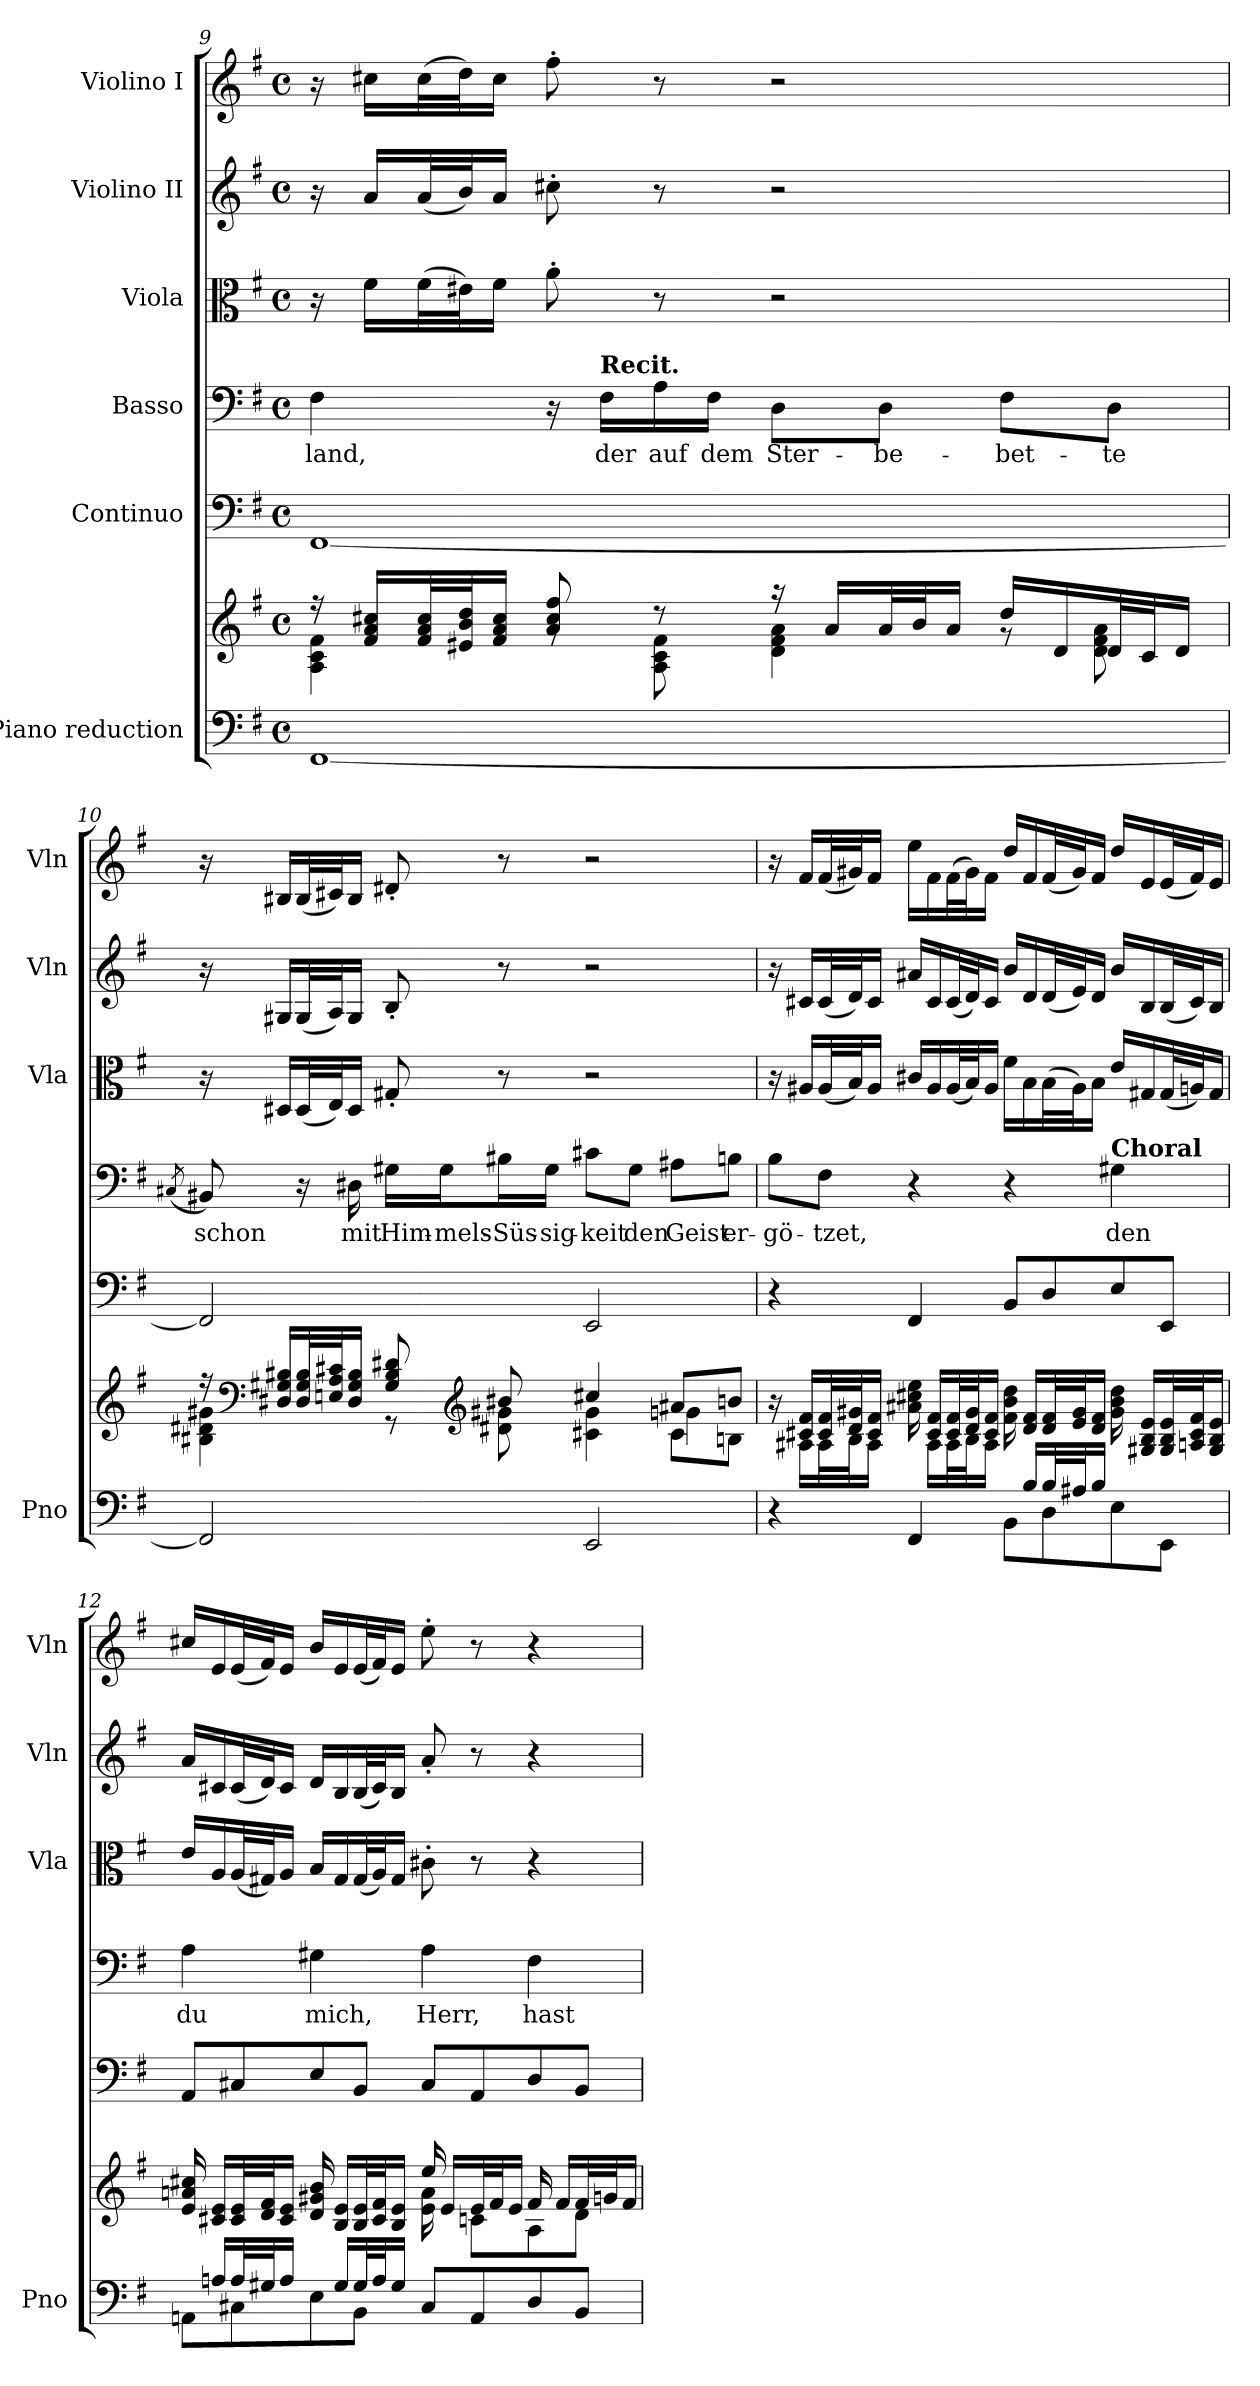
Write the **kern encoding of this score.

**kern	**kern	**kern	**kern	**text	**kern	**kern	**kern
*part6	*part6	*part5	*part4	*part4	*part3	*part2	*part1
*staff7	*staff6	*staff5	*staff4	*staff4	*staff3	*staff2	*staff1
*I"Piano reduction	*	*I"Continuo	*I"Basso	*	*I"Viola	*I"Violino II	*I"Violino I
*I'Pno	*	*	*	*	*I'Vla	*I'Vln	*I'Vln
!!LO:PB:g=z
*clefF4	*clefG2	*clefF4	*clefF4	*	*clefC3	*clefG2	*clefG2
*k[f#]	*k[f#]	*k[f#]	*k[f#]	*	*k[f#]	*k[f#]	*k[f#]
*M4/4	*M4/4	*M4/4	*M4/4	*	*M4/4	*M4/4	*M4/4
*met(c)	*met(c)	*met(c)	*met(c)	*	*met(c)	*met(c)	*met(c)
=9	=9	=9	=9	=9	=9	=9	=9
*	*^	*	*	*	*	*	*
!	!	!	!	!	!LO:LY:b	!	!	!
[1FF#	16r	4A\ 4c\ 4f#\	[1FF#	4F#\	-land,	16r	16r	16r
.	16f#/ 16a/ 16cc#X/LL	.	.	.	.	16f#\LL	16a/LL	16cc#X\LL
.	32f#/ 32a/ 32cc#/L	.	.	.	.	(>32f#\L	(<32a/L	(>32cc#\L
.	32e#X/ 32b/ 32dd/J	.	.	.	.	32e#X\J)	32b/J)	32dd\J)
.	16f#/ 16a/ 16cc#/JJ	.	.	.	.	16f#\JJ	16a/JJ	16cc#\JJ
.	8a/ 8cc#/ 8ff#/	8rg	.	16r	.	8a'\	8cc#X'\	8ff#'\
!	!	!	!	!LO:TX:a:B:t=Recit.	!	!	!	!
!	!	!	!	!	!LO:LY:b	!	!	!
.	.	.	.	16F#\LL	der	.	.	.
!	!	!	!	!	!LO:LY:b	!	!	!
.	8r	8A\ 8c\ 8f#\	.	16A\	auf	8r	8r	8r
!	!	!	!	!	!LO:LY:b	!	!	!
.	.	.	.	16F#\JJ	dem	.	.	.
!	!	!	!	!	!LO:LY:b	!	!	!
.	16r	4d\ 4f#\ 4a\	.	8D\L	Ster-	2r	2r	2r
.	16a/LL	.	.	.	.	.	.	.
!	!	!	!	!	!LO:LY:b	!	!	!
.	32a/L	.	.	8D\J	-be-	.	.	.
.	32b/J	.	.	.	.	.	.	.
.	16a/JJ	.	.	.	.	.	.	.
!	!	!	!	!	!LO:LY:b	!	!	!
.	16dd/LL	8rg	.	8F#\L	-bet-	.	.	.
.	16d/	.	.	.	.	.	.	.
!	!	!	!	!	!LO:LY:b	!	!	!
.	32d/L	8d\ 8f#\ 8a\	.	8D\J	-te	.	.	.
.	32c/J	.	.	.	.	.	.	.
.	16d/JJ	.	.	.	.	.	.	.
*	*v	*v	*	*	*	*	*	*
=10	=10	=10	=10	=10	=10	=10	=10
.	.	.	(<8qC#X/	.	.	.	.
*	*^	*	*	*	*	*	*
*	*	*^	*	*	*	*	*	*
!	!	!	!	!	!	!LO:LY:b	!	!	!
2FF#/]	16r	4B#X\ 4d#X\ 4g#X\	2ryy	2FF#/]	8BB#X/)	schon	16r	16r	16r
*	*clefF4	*	*	*	*	*	*	*	*
.	16D#X/ 16G#X/ 16B#X/LL	.	.	.	.	.	16D#X/LL	16G#X/LL	16B#X/LL
.	32D#/ 32G#/ 32B#/L	.	.	.	16r	.	(<32D#/L	(<32G#/L	(<32B#/L
.	32En/ 32A/ 32c#X/J	.	.	.	.	.	32E/J)	32A/J)	32c#X/J)
!	!	!	!	!	!	!LO:LY:b	!	!	!
.	16D#/ 16G#/ 16B#/JJ	.	.	.	16D#X\	mit	16D#/JJ	16G#/JJ	16B#/JJ
!	!	!	!	!	!	!LO:LY:b	!	!	!
.	8G#/ 8B#/ 8d#X/	8r	.	.	16G#X\LL	Him-	8G#X'/	8B'/	8d#X'/
!	!	!	!	!	!	!LO:LY:b	!	!	!
.	.	.	.	.	16G#\J	-mels-	.	.	.
*	*clefG2	*	*	*	*	*	*	*	*
!	!	!	!	!	!	!LO:LY:b	!	!	!
.	8b#X/	8d#X\ 8g#X\	.	.	16B#X\L	-Süs-	8r	8r	8r
!	!	!	!	!	!	!LO:LY:b	!	!	!
.	.	.	.	.	16G#\JJ	-sig-	.	.	.
!	!	!	!	!	!	!LO:LY:b	!	!	!
2EE/	4cc#X/	4c#X\ 4g#\	4ryy	2EE/	8c#X\L	-keit	2r	2r	2r
!	!	!	!	!	!	!LO:LY:b	!	!	!
.	.	.	.	.	8G#\J	den	.	.	.
!	!	!	!	!	!	!LO:LY:b	!	!	!
.	8a#X/L	8c#\L	4gn\	.	8A#X\L	Geist	.	.	.
!	!	!	!	!	!	!LO:LY:b	!	!	!
.	8bn/J	8Bn\J	.	.	8Bn\J	er-	.	.	.
*	*	*v	*v	*	*	*	*	*	*
!!LO:LB:g=z
=11	=11	=11	=11	=11	=11	=11	=11	=11
*^	*	*	*	*	*	*	*	*
!	!	!	!	!	!	!LO:LY:b	!	!	!
4r	2ryy	16r	16ryy	4r	8B\L	-gö-	16r	16r	16r
.	.	16c#X/ 16f#/LL	16A#X\LL	.	.	.	16A#X/LL	16c#X/LL	16f#/LL
!	!	!	!	!	!	!LO:LY:b	!	!	!
.	.	32c#/ 32f#/L	32A#\L	.	8F#\J	-tzet,	(<32A#/L	(<32c#/L	(<32f#/L
.	.	32d/ 32g#X/J	32B\J	.	.	.	32B/J)	32d/J)	32g#X/J)
.	.	16c#/ 16f#/JJ	16A#\JJ	.	.	.	16A#/JJ	16c#/JJ	16f#/JJ
4FF#/	.	16a#X\ 16cc#X\ 16ee\	16ryy	4FF#/	4r	.	16c#X/LL	16a#X/LL	16ee\LL
.	.	16c#/ 16f#/LL	16A#\LL	.	.	.	16A#/	16c#/	16f#\
.	.	32c#/ 32f#/L	32A#\L	.	.	.	(<32A#/L	(<32c#/L	(>32f#\L
.	.	32d/ 32g#/J	32B\J	.	.	.	32B/J)	32d/J)	32g#\J)
.	.	16c#/ 16f#/JJ	16A#\JJ	.	.	.	16A#/JJ	16c#/JJ	16f#\JJ
16ryy	8BB\L	16f#\ 16b\ 16dd\	16ryy	8BB/L	4r	.	16f#\LL	16b/LL	16dd/LL
16B/LL	.	16d/ 16f#/LL	16ryy	.	.	.	16B\	16d/	16f#/
32B/L	8D\	32d/ 32f#/L	8ryy	8D/	.	.	(>32B\L	(<32d/L	(<32f#/L
32A#X/J	.	32e/ 32g#/J	.	.	.	.	32A#\J)	32e/J)	32g#/J)
16B/JJ	.	16d/ 16f#/JJ	.	.	.	.	16B\JJ	16d/JJ	16f#/JJ
!	!	!	!	!	!LO:TX:a:B:t=Choral	!	!	!	!
!	!	!	!	!	!	!LO:LY:b	!	!	!
4ryy	8E\	16g#\ 16b\ 16dd\	4ryy	8E/	4G#X\	den	16e/LL	16b/LL	16dd/LL
.	.	16G#X/ 16B/ 16e/LL	.	.	.	.	16G#X/	16B/	16e/
.	8EE\J	32G#/ 32B/ 32e/L	.	8EE/J	.	.	(<32G#/L	(<32B/L	(<32e/L
.	.	32An/ 32c#/ 32f#/J	.	.	.	.	32An/J)	32c#/J)	32f#/J)
.	.	16G#/ 16B/ 16e/JJ	.	.	.	.	16G#/JJ	16B/JJ	16e/JJ
=12	=12	=12	=12	=12	=12	=12	=12	=12	=12
!	!	!	!	!	!	!LO:LY:b	!	!	!
16ryy	8AAn\L	16e/ 16an/ 16cc#X/	2ryy	8AA/L	4A\	du	16e/LL	16a/LL	16cc#X/LL
16An/LL	.	16c#X/ 16e/LL	.	.	.	.	16A/	16c#X/	16e/
32A/L	8C#X\	32c#/ 32e/L	.	8C#X/	.	.	(<32A/L	(<32c#/L	(<32e/L
32G#X/J	.	32d/ 32f#/J	.	.	.	.	32G#X/J)	32d/J)	32f#/J)
16A/JJ	.	16c#/ 16e/JJ	.	.	.	.	16A/JJ	16c#/JJ	16e/JJ
!	!	!	!	!	!	!LO:LY:b	!	!	!
16ryy	8E\	16d/ 16g#X/ 16b/	.	8E/	4G#X\	mich,	16B/LL	16d/LL	16b/LL
16G#/LL	.	16B/ 16e/LL	.	.	.	.	16G#/	16B/	16e/
32G#/L	8BB\J	32B/ 32e/L	.	8BB/J	.	.	(<32G#/L	(<32B/L	(<32e/L
32A/J	.	32c#/ 32f#/J	.	.	.	.	32A/J)	32c#/J)	32f#/J)
16G#/JJ	.	16B/ 16e/JJ	.	.	.	.	16G#/JJ	16B/JJ	16e/JJ
!	!	!	!	!	!	!LO:LY:b	!	!	!
16ryy	8C#/L	16ee/	16e\ 16a\	8C#/L	4A\	Herr,	8c#X'\	8a'/	8ee'\
16ryy	.	16e/LL	16ryy	.	.	.	.	.	.
4.ryy	8AA/	32e/L	8c\L	8AA/	.	.	8r	8r	8r
.	.	32f#/J	.	.	.	.	.	.	.
.	.	16e/JJ	.	.	.	.	.	.	.
!	!	!	!	!	!	!LO:LY:b	!	!	!
.	8D/	16f#/	8A\	8D/	4F#\	hast	4r	4r	4r
.	.	16f#/LL	.	.	.	.	.	.	.
.	8BB/J	32f#/L	8d\J	8BB/J	.	.	.	.	.
.	.	32gn/J	.	.	.	.	.	.	.
.	.	16f#/JJ	.	.	.	.	.	.	.
*v	*v	*	*	*	*	*	*	*	*
*	*v	*v	*	*	*	*	*	*
=	=	=	=	=	=	=	=
*-	*-	*-	*-	*-	*-	*-	*-
